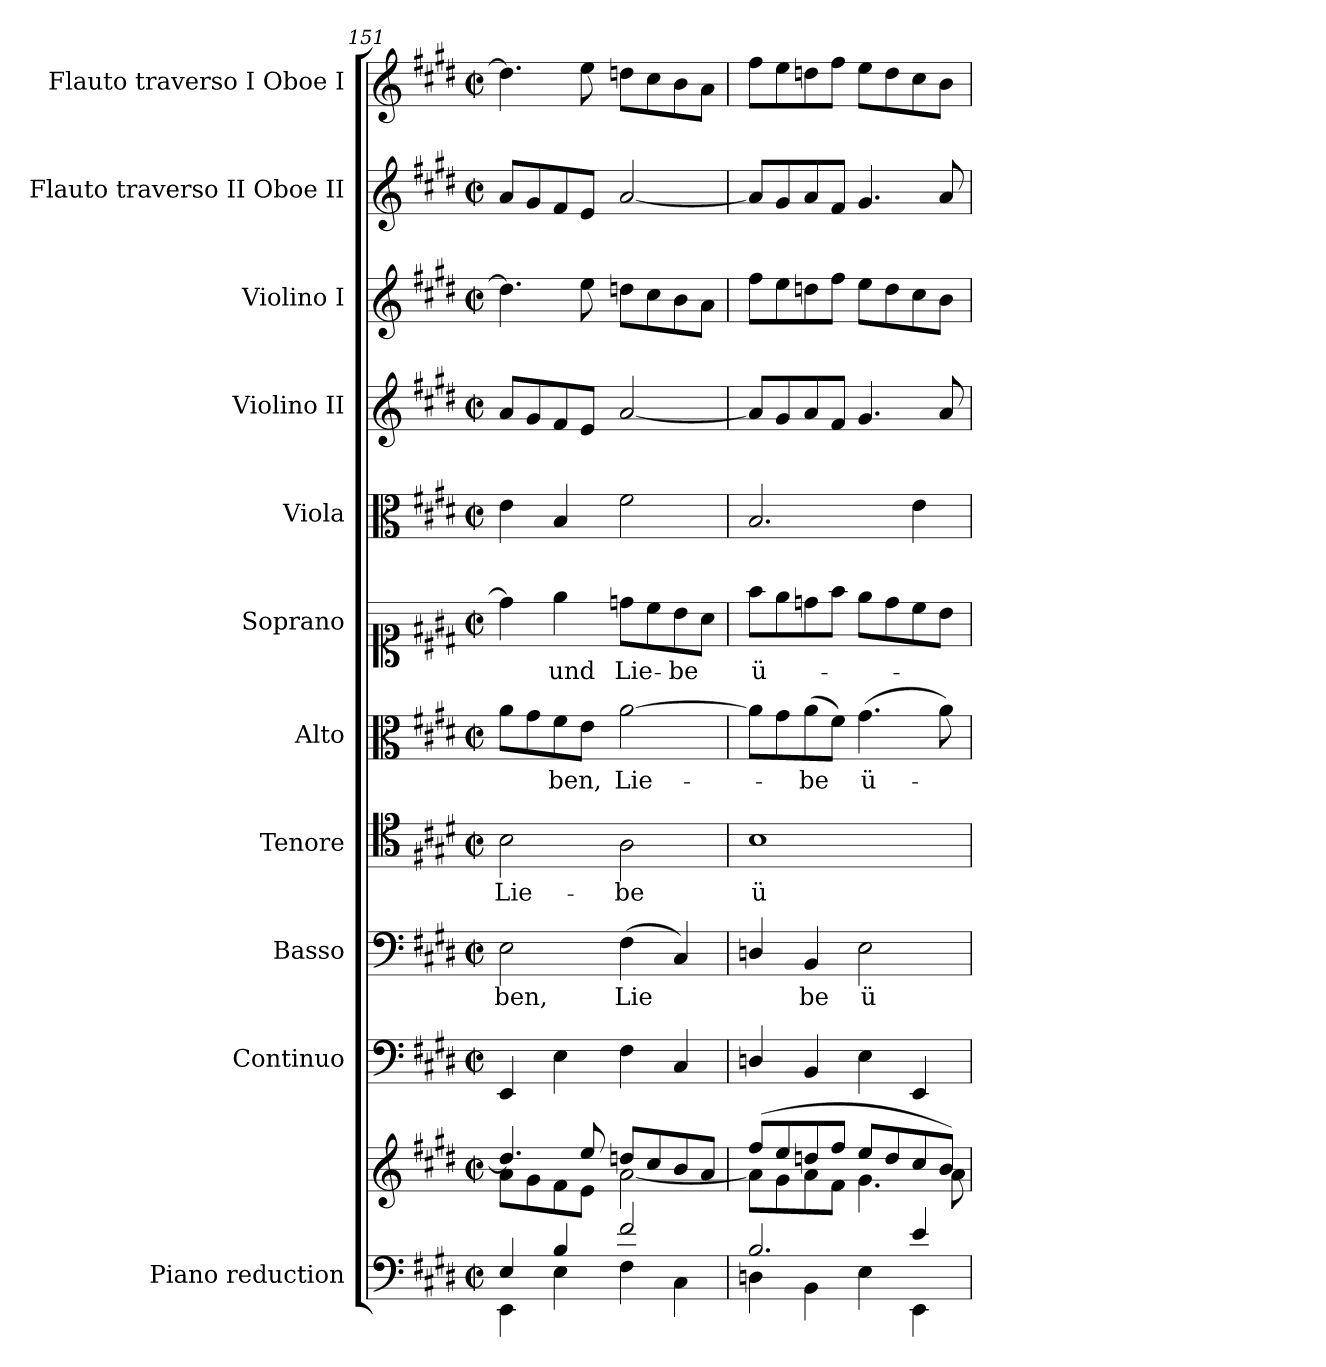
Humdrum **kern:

**kern	**kern	**kern	**kern	**text	**kern	**text	**kern	**text	**kern	**text	**kern	**kern	**kern	**kern	**kern
*part11	*part11	*part10	*part9	*part9	*part8	*part8	*part7	*part7	*part6	*part6	*part5	*part4	*part3	*part2	*part1
*staff12	*staff11	*staff10	*staff9	*staff9	*staff8	*staff8	*staff7	*staff7	*staff6	*staff6	*staff5	*staff4	*staff3	*staff2	*staff1
*I"Piano reduction	*	*I"Continuo	*I"Basso	*	*I"Tenore	*	*I"Alto	*	*I"Soprano	*	*I"Viola	*I"Violino II	*I"Violino I	*I"Flauto traverso II Oboe II	*I"Flauto traverso I Oboe I
*I'Pno	*	*	*	*	*	*	*	*	*	*	*	*	*	*I'Ob	*I'Ob
*clefF4	*clefG2	*clefF4	*clefF4	*	*clefC4	*	*clefC3	*	*clefC1	*	*clefC3	*clefG2	*clefG2	*clefG2	*clefG2
*k[f#c#g#d#]	*k[f#c#g#d#]	*k[f#c#g#d#]	*k[f#c#g#d#]	*	*k[f#c#g#d#]	*	*k[f#c#g#d#]	*	*k[f#c#g#d#]	*	*k[f#c#g#d#]	*k[f#c#g#d#]	*k[f#c#g#d#]	*k[f#c#g#d#]	*k[f#c#g#d#]
*M2/2	*M2/2	*M2/2	*M2/2	*	*M2/2	*	*M2/2	*	*M2/2	*	*M2/2	*M2/2	*M2/2	*M2/2	*M2/2
*met(c|)	*met(c|)	*met(c|)	*met(c|)	*	*met(c|)	*	*met(c|)	*	*met(c|)	*	*met(c|)	*met(c|)	*met(c|)	*met(c|)	*met(c|)
=151	=151	=151	=151	=151	=151	=151	=151	=151	=151	=151	=151	=151	=151	=151	=151
*^	*^	*	*	*	*	*	*	*	*	*	*	*	*	*	*
!	!	!	!	!	!	!LO:LY:b	!	!LO:LY:b	!	!	!	!	!	!	!	!	!
4E/	4EE\	4.dd/]	8a\L	4EE/	2E\	ben,	2B\	Lie-	8a\L	.	4dd\]	.	4e\	8a/L	4.dd\]	8a/L	4.dd\]
.	.	.	8g#\	.	.	.	.	.	8g#\	.	.	.	.	8g#/	.	8g#/	.
!	!	!	!	!	!	!	!	!	!	!LO:LY:b	!	!LO:LY:b	!	!	!	!	!
4B/	4E\	.	8f#\	4E\	.	.	.	.	8f#\	ben,	4ee\	und	4B/	8f#/	.	8f#/	.
.	.	8ee/	8e\J	.	.	.	.	.	8e\J	.	.	.	.	8e/J	8ee\	8e/J	8ee\
!	!	!	!	!	!	!LO:LY:b	!	!LO:LY:b	!	!LO:LY:b	!	!LO:LY:b	!	!	!	!	!
2f#/	4F#\	8ddn/L	[2a\	4F#\	(4F#\	Lie	2A\	be	[2a\	Lie-	8ddn\L	Lie-	2f#\	[2a/	8ddn\L	[2a/	8ddn\L
.	.	8cc#/	.	.	.	.	.	.	.	.	8cc#\	.	.	.	8cc#\	.	8cc#\
!	!	!	!	!	!	!	!	!	!	!	!	!LO:LY:b	!	!	!	!	!
.	4C#\	8b/	.	4C#/	4C#/)	.	.	.	.	.	8b\	be	.	.	8b\	.	8b\
.	.	8a/J	.	.	.	.	.	.	.	.	8a\J	.	.	.	8a\J	.	8a\J
=152	=152	=152	=152	=152	=152	=152	=152	=152	=152	=152	=152	=152	=152	=152	=152	=152	=152
!	!	!	!	!	!	!	!	!LO:LY:b	!	!	!	!LO:LY:b	!	!	!	!	!
2.B/	4Dn\	(8ff#/L	8a\L]	4Dn/	4Dn/	.	1B	ü--	8a\L]	.	8ff#\L	ü-	2.B/	8a/L]	8ff#\L	8a/L]	8ff#\L
.	.	8ee/	8g#\	.	.	.	.	.	8g#\	.	8ee\	.	.	8g#/	8ee\	8g#/	8ee\
!	!	!	!	!	!	!LO:LY:b	!	!	!	!LO:LY:b	!	!	!	!	!	!	!
.	4BB\	8ddn/	8a\	4BB/	4BB/	be	.	.	(8a\	be	8ddn\	.	.	8a/	8ddn\	8a/	8ddn\
.	.	8ff#/J	8f#\J	.	.	.	.	.	8f#\J)	.	8ff#\J	.	.	8f#/J	8ff#\J	8f#/J	8ff#\J
!	!	!	!	!	!	!LO:LY:b	!	!	!	!LO:LY:b	!	!	!	!	!	!	!
.	4E\	8ee/L	4.g#\	4E\	2E\	ü-	.	.	(4.g#\	ü-	8ee\L	.	.	4.g#/	8ee\L	4.g#/	8ee\L
.	.	8dd/	.	.	.	.	.	.	.	.	8dd\	.	.	.	8dd\	.	8dd\
4e/	4EE\	8cc#/	.	4EE/	.	.	.	.	.	.	8cc#\	.	4e\	.	8cc#\	.	8cc#\
.	.	8b/J)	8a\	.	.	.	.	.	8a\)	.	8b\J	.	.	8a/	8b\J	8a/	8b\J
*v	*v	*	*	*	*	*	*	*	*	*	*	*	*	*	*	*	*
*	*v	*v	*	*	*	*	*	*	*	*	*	*	*	*	*	*
=	=	=	=	=	=	=	=	=	=	=	=	=	=	=	=
*-	*-	*-	*-	*-	*-	*-	*-	*-	*-	*-	*-	*-	*-	*-	*-
